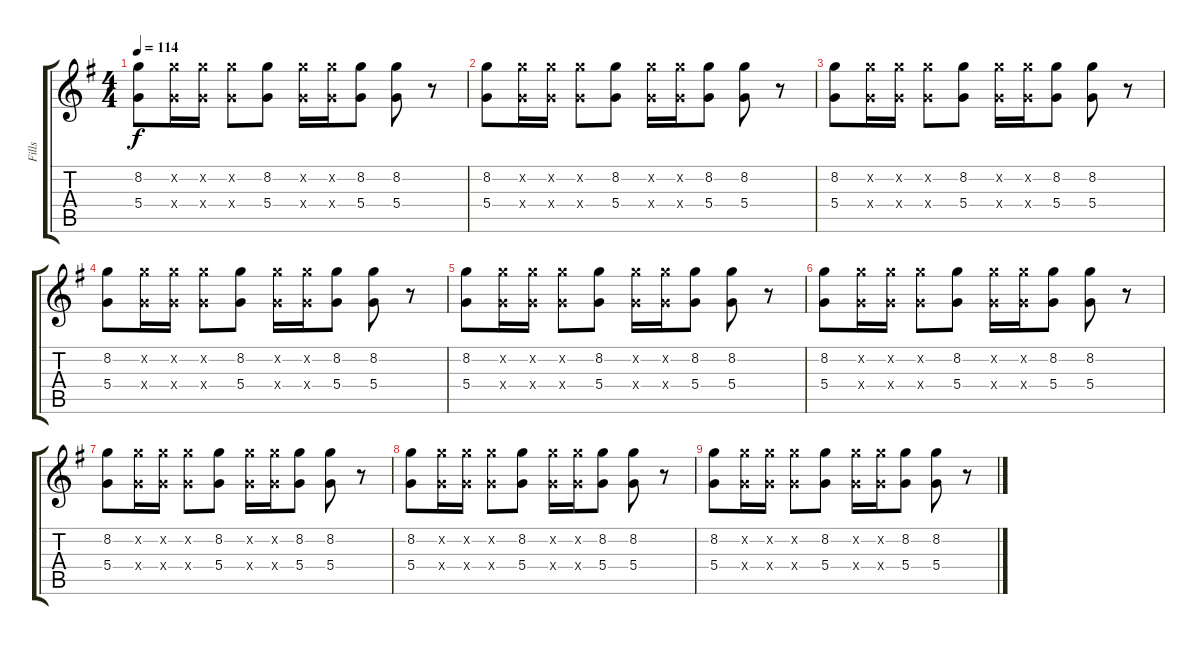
\track ("Fills" "Fills") {instrument electricguitarjazz}
\staff {score tabs}
\tuning (E4 B3 G3 D3 A2 E2) {hide}
\ts (4 4)
\tempo 114
\clef g2
\ks g
(8.2 5.4).8{dy f} (8.2{x} 5.4{x}).16 (8.2{x} 5.4{x}).16 (8.2{x} 5.4{x}).8 (8.2 5.4).8 (8.2{x} 5.4{x}).16 (8.2{x} 5.4{x}).16 (8.2 5.4).8 (8.2 5.4).8 r.8 |
(8.2 5.4).8 (8.2{x} 5.4{x}).16 (8.2{x} 5.4{x}).16 (8.2{x} 5.4{x}).8 (8.2 5.4).8 (8.2{x} 5.4{x}).16 (8.2{x} 5.4{x}).16 (8.2 5.4).8 (8.2 5.4).8 r.8 |
(8.2 5.4).8 (8.2{x} 5.4{x}).16 (8.2{x} 5.4{x}).16 (8.2{x} 5.4{x}).8 (8.2 5.4).8 (8.2{x} 5.4{x}).16 (8.2{x} 5.4{x}).16 (8.2 5.4).8 (8.2 5.4).8 r.8 |
(8.2 5.4).8 (8.2{x} 5.4{x}).16 (8.2{x} 5.4{x}).16 (8.2{x} 5.4{x}).8 (8.2 5.4).8 (8.2{x} 5.4{x}).16 (8.2{x} 5.4{x}).16 (8.2 5.4).8 (8.2 5.4).8 r.8 |
(8.2 5.4).8 (8.2{x} 5.4{x}).16 (8.2{x} 5.4{x}).16 (8.2{x} 5.4{x}).8 (8.2 5.4).8 (8.2{x} 5.4{x}).16 (8.2{x} 5.4{x}).16 (8.2 5.4).8 (8.2 5.4).8 r.8 |
(8.2 5.4).8 (8.2{x} 5.4{x}).16 (8.2{x} 5.4{x}).16 (8.2{x} 5.4{x}).8 (8.2 5.4).8 (8.2{x} 5.4{x}).16 (8.2{x} 5.4{x}).16 (8.2 5.4).8 (8.2 5.4).8 r.8 |
(8.2 5.4).8 (8.2{x} 5.4{x}).16 (8.2{x} 5.4{x}).16 (8.2{x} 5.4{x}).8 (8.2 5.4).8 (8.2{x} 5.4{x}).16 (8.2{x} 5.4{x}).16 (8.2 5.4).8 (8.2 5.4).8 r.8 |
(8.2 5.4).8 (8.2{x} 5.4{x}).16 (8.2{x} 5.4{x}).16 (8.2{x} 5.4{x}).8 (8.2 5.4).8 (8.2{x} 5.4{x}).16 (8.2{x} 5.4{x}).16 (8.2 5.4).8 (8.2 5.4).8 r.8 |
(8.2 5.4).8 (8.2{x} 5.4{x}).16 (8.2{x} 5.4{x}).16 (8.2{x} 5.4{x}).8 (8.2 5.4).8 (8.2{x} 5.4{x}).16 (8.2{x} 5.4{x}).16 (8.2 5.4).8 (8.2 5.4).8 r.8
